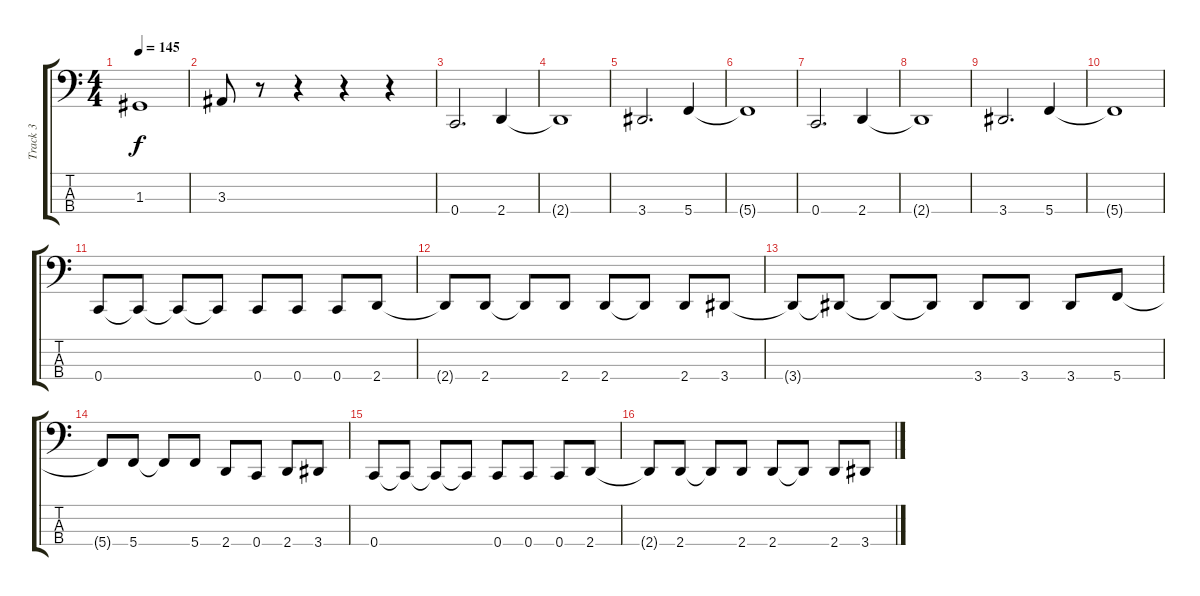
\track ("Track 3" "Track 3") {instrument electricbasspick}
\staff {score tabs}
\tuning (F2 C2 G1 C1) {hide}
\ts (4 4)
\tempo 145
\clef f4
\ks c
1.3.1{dy f} |
3.3.8 r.8 r.4 r.4 r.4 |
0.4.2{d} 2.4.4 |
2.4{t}.1 |
3.4.2{d} 5.4.4 |
5.4{t}.1 |
0.4.2{d} 2.4.4 |
2.4{t}.1 |
3.4.2{d} 5.4.4 |
5.4{t}.1 |
0.4.8 0.4{t}.8 0.4{t}.8 0.4{t}.8 0.4.8 0.4.8 0.4.8 2.4.8 |
2.4{t}.8 2.4.8 2.4{t}.8 2.4.8 2.4.8 2.4{t}.8 2.4.8 3.4.8 |
3.4{t}.8 3.4{t}.8 3.4{t}.8 3.4{t}.8 3.4.8 3.4.8 3.4.8 5.4.8 |
5.4{t}.8 5.4.8 5.4{t}.8 5.4.8 2.4.8 0.4.8 2.4.8 3.4.8 |
0.4.8 0.4{t}.8 0.4{t}.8 0.4{t}.8 0.4.8 0.4.8 0.4.8 2.4.8 |
2.4{t}.8 2.4.8 2.4{t}.8 2.4.8 2.4.8 2.4{t}.8 2.4.8 3.4.8
